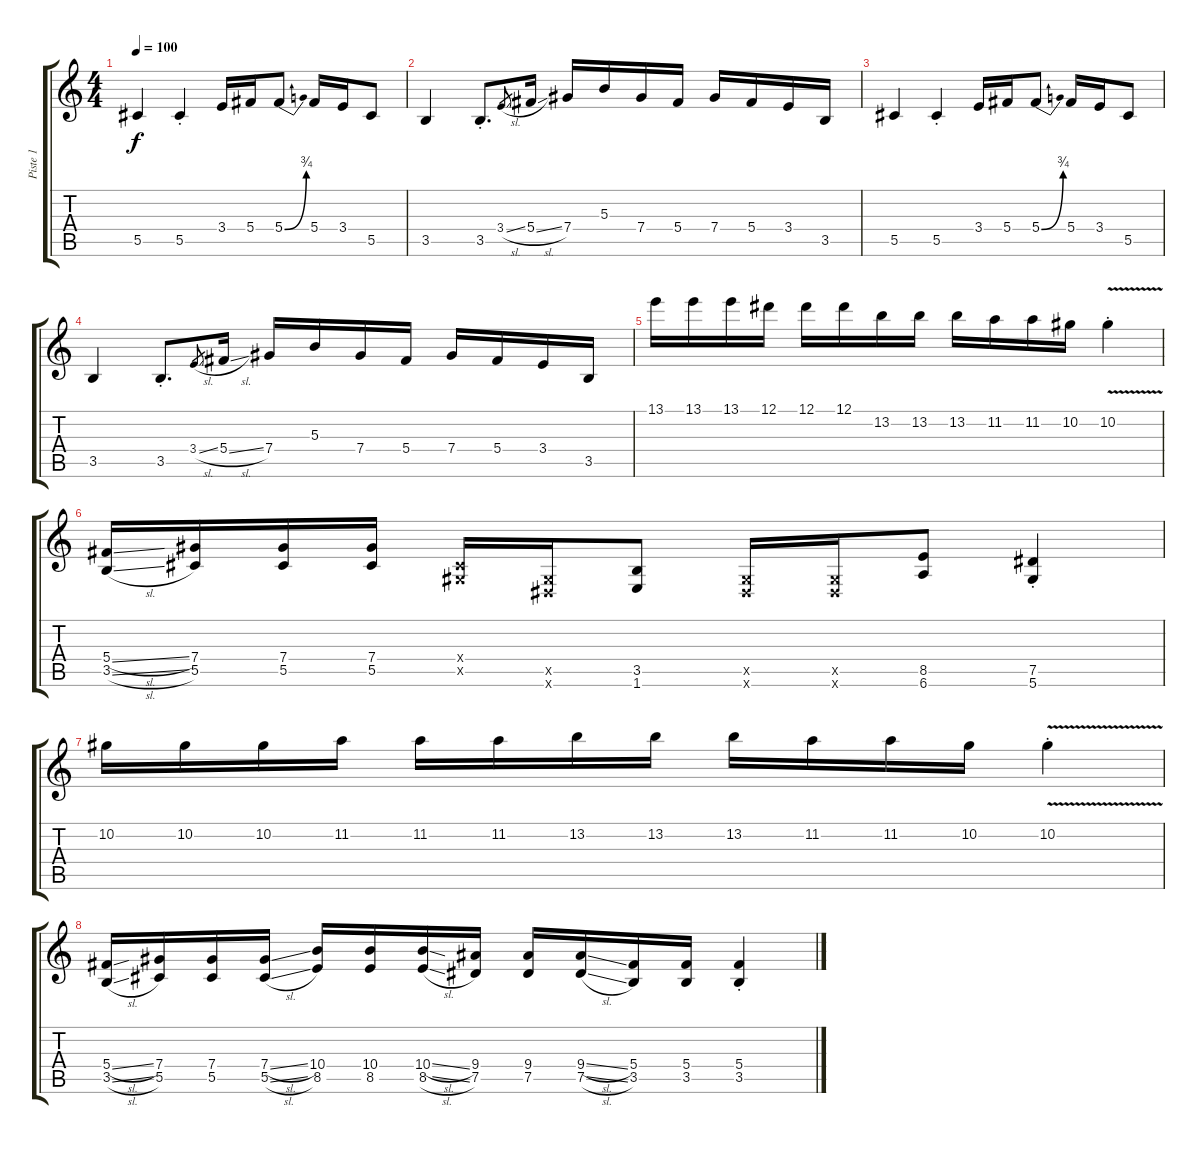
\track ("Piste 1" "Piste 1") {instrument distortionguitar}
\staff {score tabs}
\tuning (Eb4 Bb3 Gb3 Db3 Ab2 Eb2) {hide}
\ts (4 4)
\tempo 100
\clef g2
\ks c
5.5.4{dy f} 5.5{st}.4 3.4.16 5.4.16 5.4{be (bend 0 0 60 3)}.8 5.4.16 3.4.16 5.5.8 |
3.5.4 3.5{st}.8{d} 3.4{sl}.8{gr} 5.4{sl}.16 7.4.16 5.3.16 7.4.16 5.4.16 7.4.16 5.4.16 3.4.16 3.5.16 |
5.5.4 5.5{st}.4 3.4.16 5.4.16 5.4{be (bend 0 0 60 3)}.8 5.4.16 3.4.16 5.5.8 |
3.5.4 3.5{st}.8{d} 3.4{sl}.8{gr} 5.4{sl}.16 7.4.16 5.3.16 7.4.16 5.4.16 7.4.16 5.4.16 3.4.16 3.5.16 |
13.1.16 13.1.16 13.1.16 12.1.16 12.1.16 12.1.16 13.2.16 13.2.16 13.2.16 11.2.16 11.2.16 10.2.16 10.2{v st}.4 |
(5.4{sl} 3.5{sl}).16 (7.4 5.5).16 (7.4 5.5).16 (7.4 5.5).16 (0.4{x} 0.5{x}).16 (0.5{x} 0.6{x}).16 (3.5 1.6).8 (0.5{x} 0.6{x}).16 (0.5{x} 0.6{x}).16 (8.5 6.6).8 (7.5{st} 5.6{st}).4 |
10.2.16 10.2.16 10.2.16 11.2.16 11.2.16 11.2.16 13.2.16 13.2.16 13.2.16 11.2.16 11.2.16 10.2.16 10.2{v st}.4 |
(5.4{sl} 3.5{sl}).16 (7.4 5.5).16 (7.4 5.5).16 (7.4{sl} 5.5{sl}).16 (10.4 8.5).16 (10.4 8.5).16 (10.4{sl} 8.5{sl}).16 (9.4 7.5).16 (9.4 7.5).16 (9.4{sl} 7.5{sl}).16 (5.4 3.5).16 (5.4 3.5).16 (5.4{st} 3.5{st}).4
